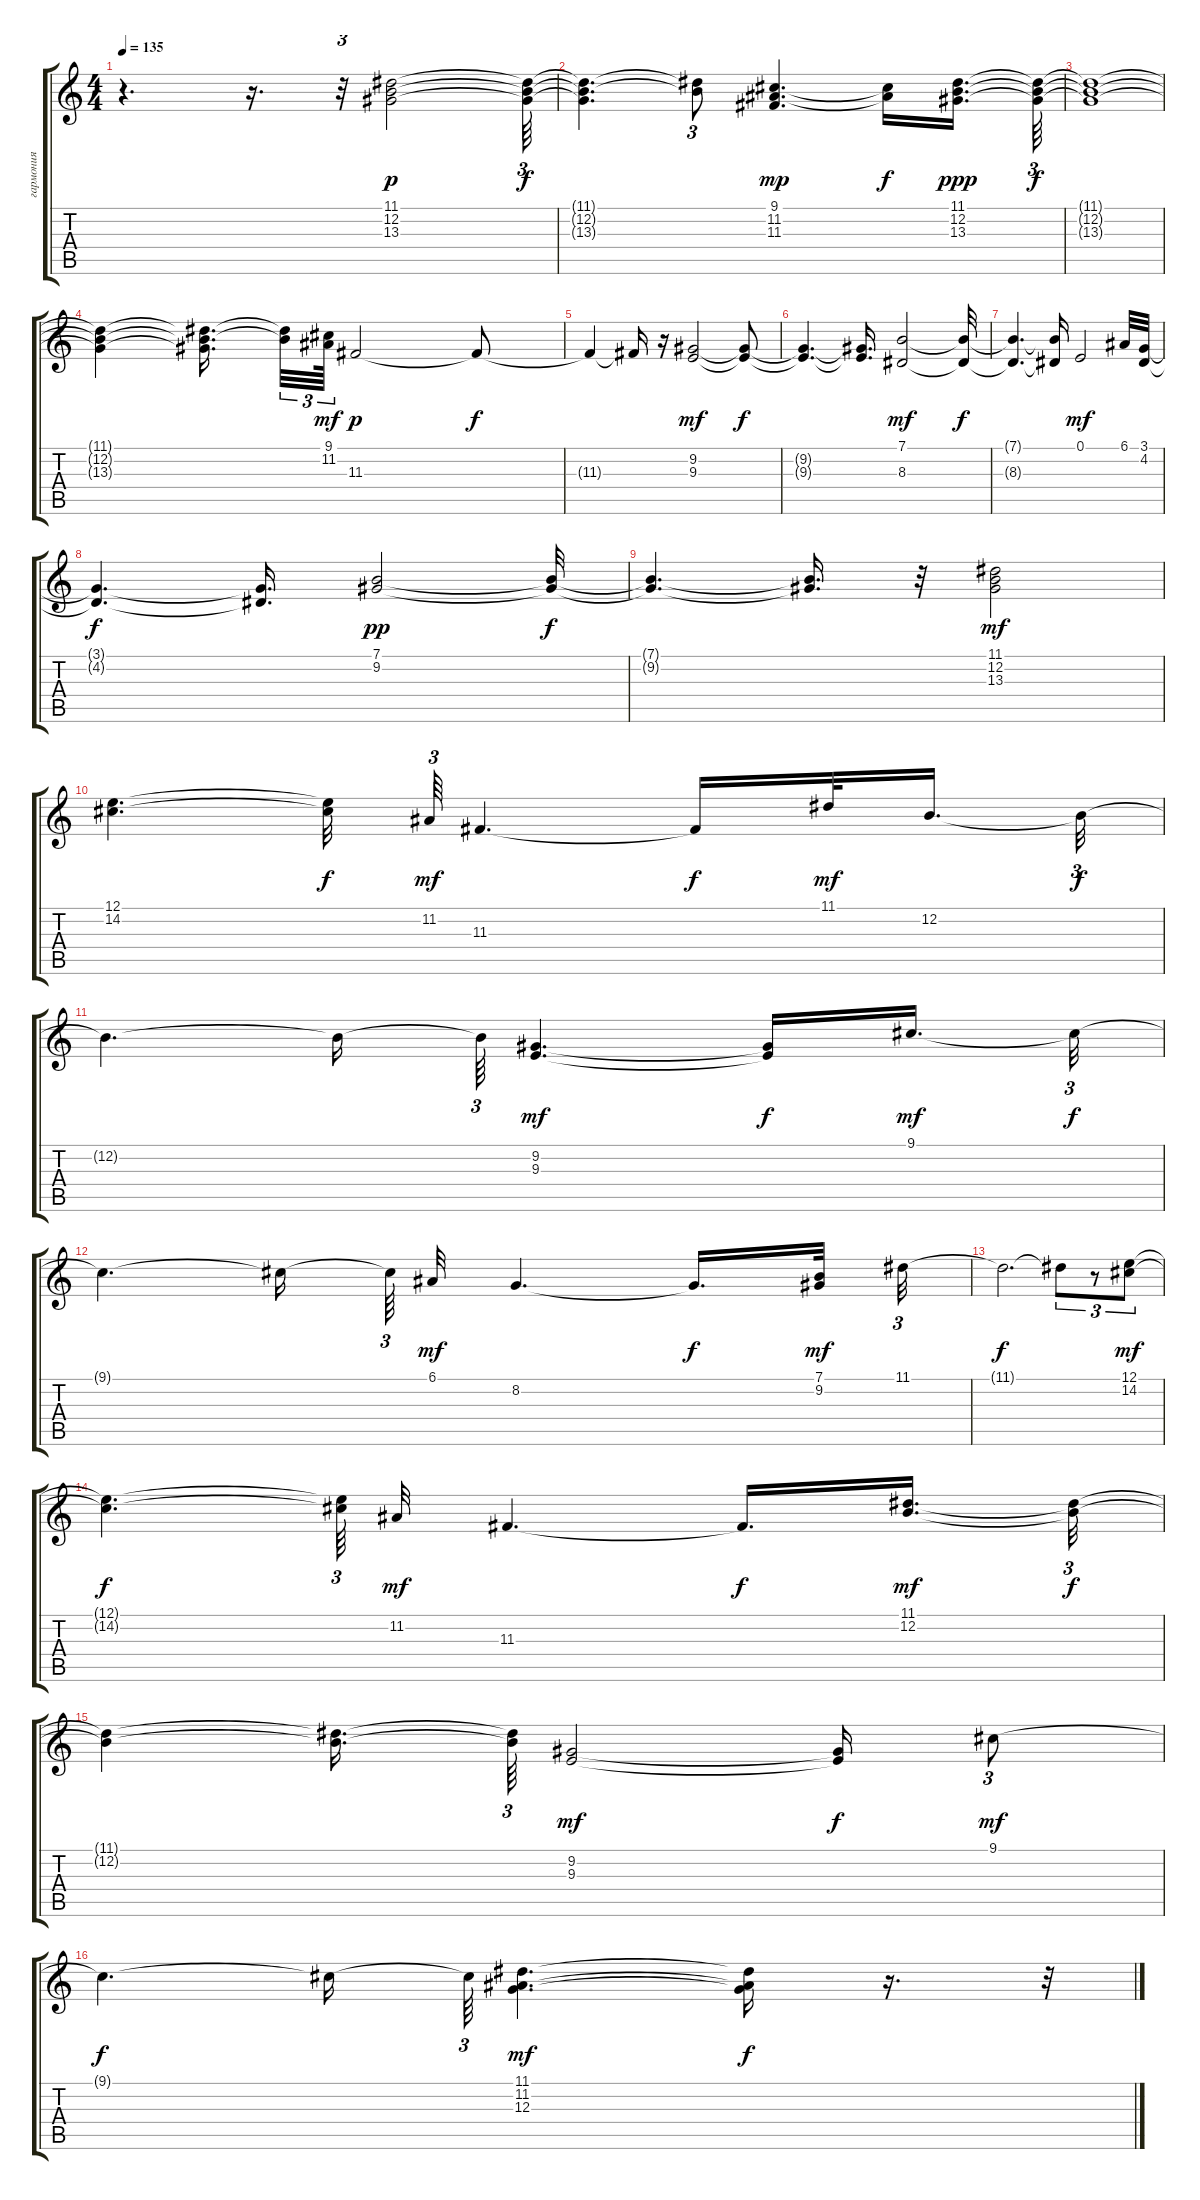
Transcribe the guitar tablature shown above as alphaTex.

\track ("гармония" "гармония") {instrument synthstrings2}
\staff {score tabs}
\tuning (E4 B3 G3 D3 A2 E2) {hide}
\ts (4 4)
\tempo 135
\clef g2
\ks c
r.4{d dy f} r.16{d} r.32{tu (3 2)} (11.1 12.2 13.3).2{dy p} (11.1{t} 12.2{t} 13.3{t}).64{tu (3 2) dy f} |
(11.1{t} 12.2{t} 13.3{t}).4{d} (11.1{t} 12.2{t}).8{tu (3 2)} (9.1 11.2 11.3).4{d dy mp} (9.1{t} 11.2{t}).16{dy f} (11.1 12.2 13.3).16{d dy ppp beam splitsecondary} (11.1{t} 12.2{t} 13.3{t}).64{tu (3 2) dy f} |
(11.1{t} 12.2{t} 13.3{t}).1 |
(11.1{t} 12.2{t} 13.3{t}).4 (11.1{t} 12.2{t} 13.3{t}).16{d beam splitsecondary} (11.1{t} 12.2{t}).32{tu (3 2)} (9.1 11.2).64{tu (3 2) dy mf} 11.3.2{dy p} 11.3{t}.8{dy f} |
11.3{t}.4 11.3{t}.16 r.16 (9.2 9.3).2{dy mf} (9.2{t} 9.3{t}).8{dy f} |
(9.2{t} 9.3{t}).4{d} (9.2{t} 9.3{t}).16{d} (7.1 8.3).2{dy mf} (7.1{t} 8.3{t}).32{dy f} |
(7.1{t} 8.3{t}).4{d} (7.1{t} 8.3{t}).16 0.1.2{dy mf} 6.1.32 (3.1 4.2).32 |
(3.1{t} 4.2{t}).4{d dy f} (3.1{t} 4.2{t}).16{d} (7.1 9.2).2{dy pp} (7.1{t} 9.2{t}).32{dy f} |
(7.1{t} 9.2{t}).4{d} (7.1{t} 9.2{t}).16{d} r.32 (11.1 12.2 13.3).2{dy mf} |
(12.1 14.2).4{d} (12.1{t} 14.2{t}).32{dy f} 11.2.64{tu (3 2) dy mf} 11.3.4{d} 11.3{t}.16{dy f} 11.1.32{dy mf} 12.2.16{d beam splitsecondary} 12.2{t}.32{tu (3 2) dy f} |
12.2{t}.4{d} 12.2{t}.16 12.2{t}.64{tu (3 2)} (9.2 9.3).4{d dy mf} (9.2{t} 9.3{t}).16{dy f} 9.1.16{d dy mf beam splitsecondary} 9.1{t}.32{tu (3 2) dy f} |
9.1{t}.4{d} 9.1{t}.16{beam splitsecondary} 9.1{t}.64{tu (3 2)} 6.1.32{dy mf} 8.2.4{d} 8.2{t}.16{d dy f} (7.1 9.2).32{dy mf} 11.1.32{tu (3 2)} |
11.1{t}.2{d dy f} 11.1{t}.8{tu (3 2)} r.8{tu (3 2)} (12.1 14.2).8{tu (3 2) dy mf} |
(12.1{t} 14.2{t}).4{d dy f} (12.1{t} 14.2{t}).64{tu (3 2)} 11.2.32{dy mf} 11.3.4{d} 11.3{t}.16{d dy f} (11.1 12.2).16{d dy mf beam splitsecondary} (11.1{t} 12.2{t}).32{tu (3 2) dy f} |
(11.1{t} 12.2{t}).4 (11.1{t} 12.2{t}).16{d} (11.1{t} 12.2{t}).64{tu (3 2)} (9.2 9.3).2{dy mf} (9.2{t} 9.3{t}).16{dy f} 9.1.8{tu (3 2) dy mf} |
9.1{t}.4{d dy f} 9.1{t}.16 9.1{t}.64{tu (3 2)} (11.1 11.2 12.3).4{d dy mf} (11.1{t} 11.2{t} 12.3{t}).16{dy f} r.16{d} r.32{tu (3 2)}
